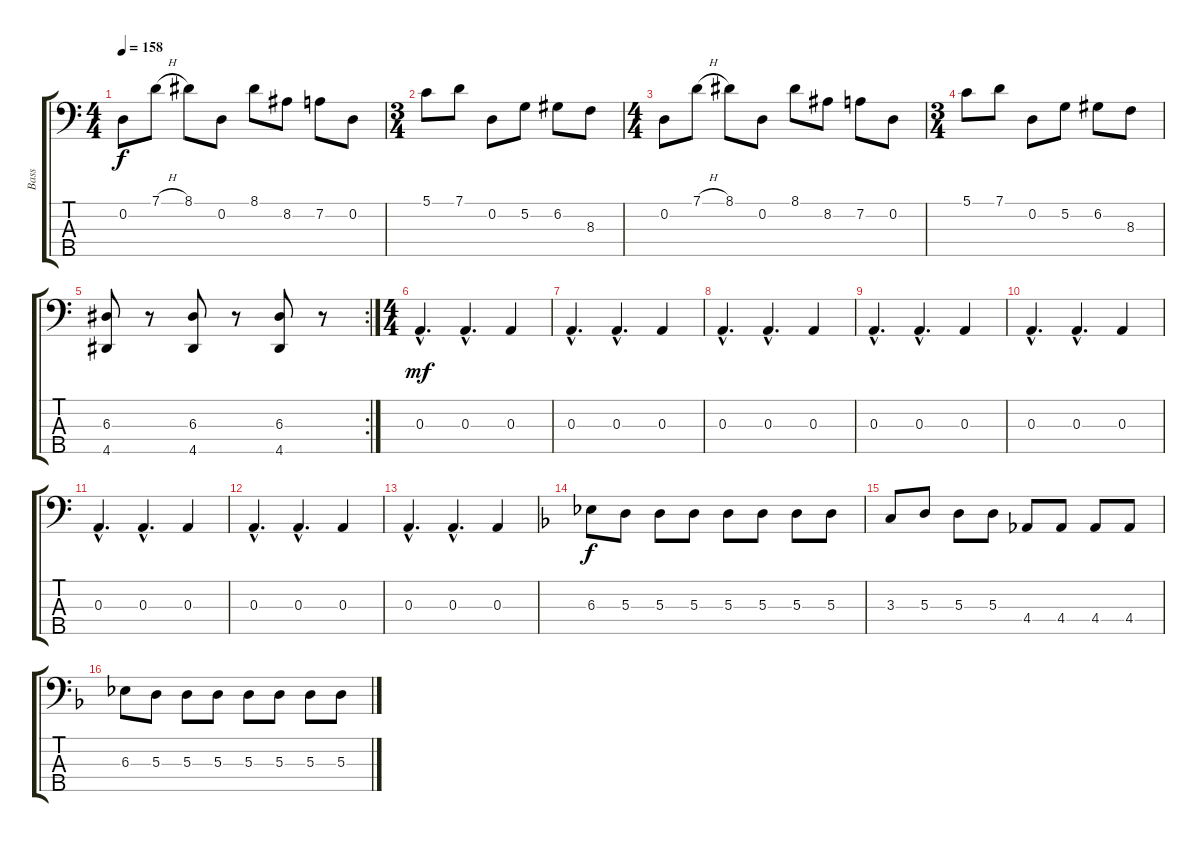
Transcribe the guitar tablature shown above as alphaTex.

\track ("Bass" "Bass") {instrument electricbassfinger}
\staff {score tabs}
\tuning (G2 D2 A1 E1 B0) {hide}
\ts (4 4)
\tempo 158
\clef f4
\ks c
0.2.8{dy f} 7.1{h}.8 8.1.8 0.2.8 8.1.8 8.2.8 7.2.8 0.2.8 |
\ts (3 4)
5.1.8 7.1.8 0.2.8 5.2.8 6.2.8 8.3.8 |
\ts (4 4)
0.2.8 7.1{h}.8 8.1.8 0.2.8 8.1.8 8.2.8 7.2.8 0.2.8 |
\ts (3 4)
5.1.8 7.1.8 0.2.8 5.2.8 6.2.8 8.3.8 |
\rc 2
(6.3 4.5).8 r.8 (6.3 4.5).8 r.8 (6.3 4.5).8 r.8 |
\ts (4 4)
0.3{hac}.4{d dy mf} 0.3{hac}.4{d} 0.3.4 |
0.3{hac}.4{d} 0.3{hac}.4{d} 0.3.4 |
0.3{hac}.4{d} 0.3{hac}.4{d} 0.3.4 |
0.3{hac}.4{d} 0.3{hac}.4{d} 0.3.4 |
0.3{hac}.4{d} 0.3{hac}.4{d} 0.3.4 |
0.3{hac}.4{d} 0.3{hac}.4{d} 0.3.4 |
0.3{hac}.4{d} 0.3{hac}.4{d} 0.3.4 |
0.3{hac}.4{d} 0.3{hac}.4{d} 0.3.4 |
\ks f
6.3.8{dy f} 5.3.8 5.3.8 5.3.8 5.3.8 5.3.8 5.3.8 5.3.8 |
3.3.8 5.3.8 5.3.8 5.3.8 4.4.8 4.4.8 4.4.8 4.4.8 |
6.3.8 5.3.8 5.3.8 5.3.8 5.3.8 5.3.8 5.3.8 5.3.8
